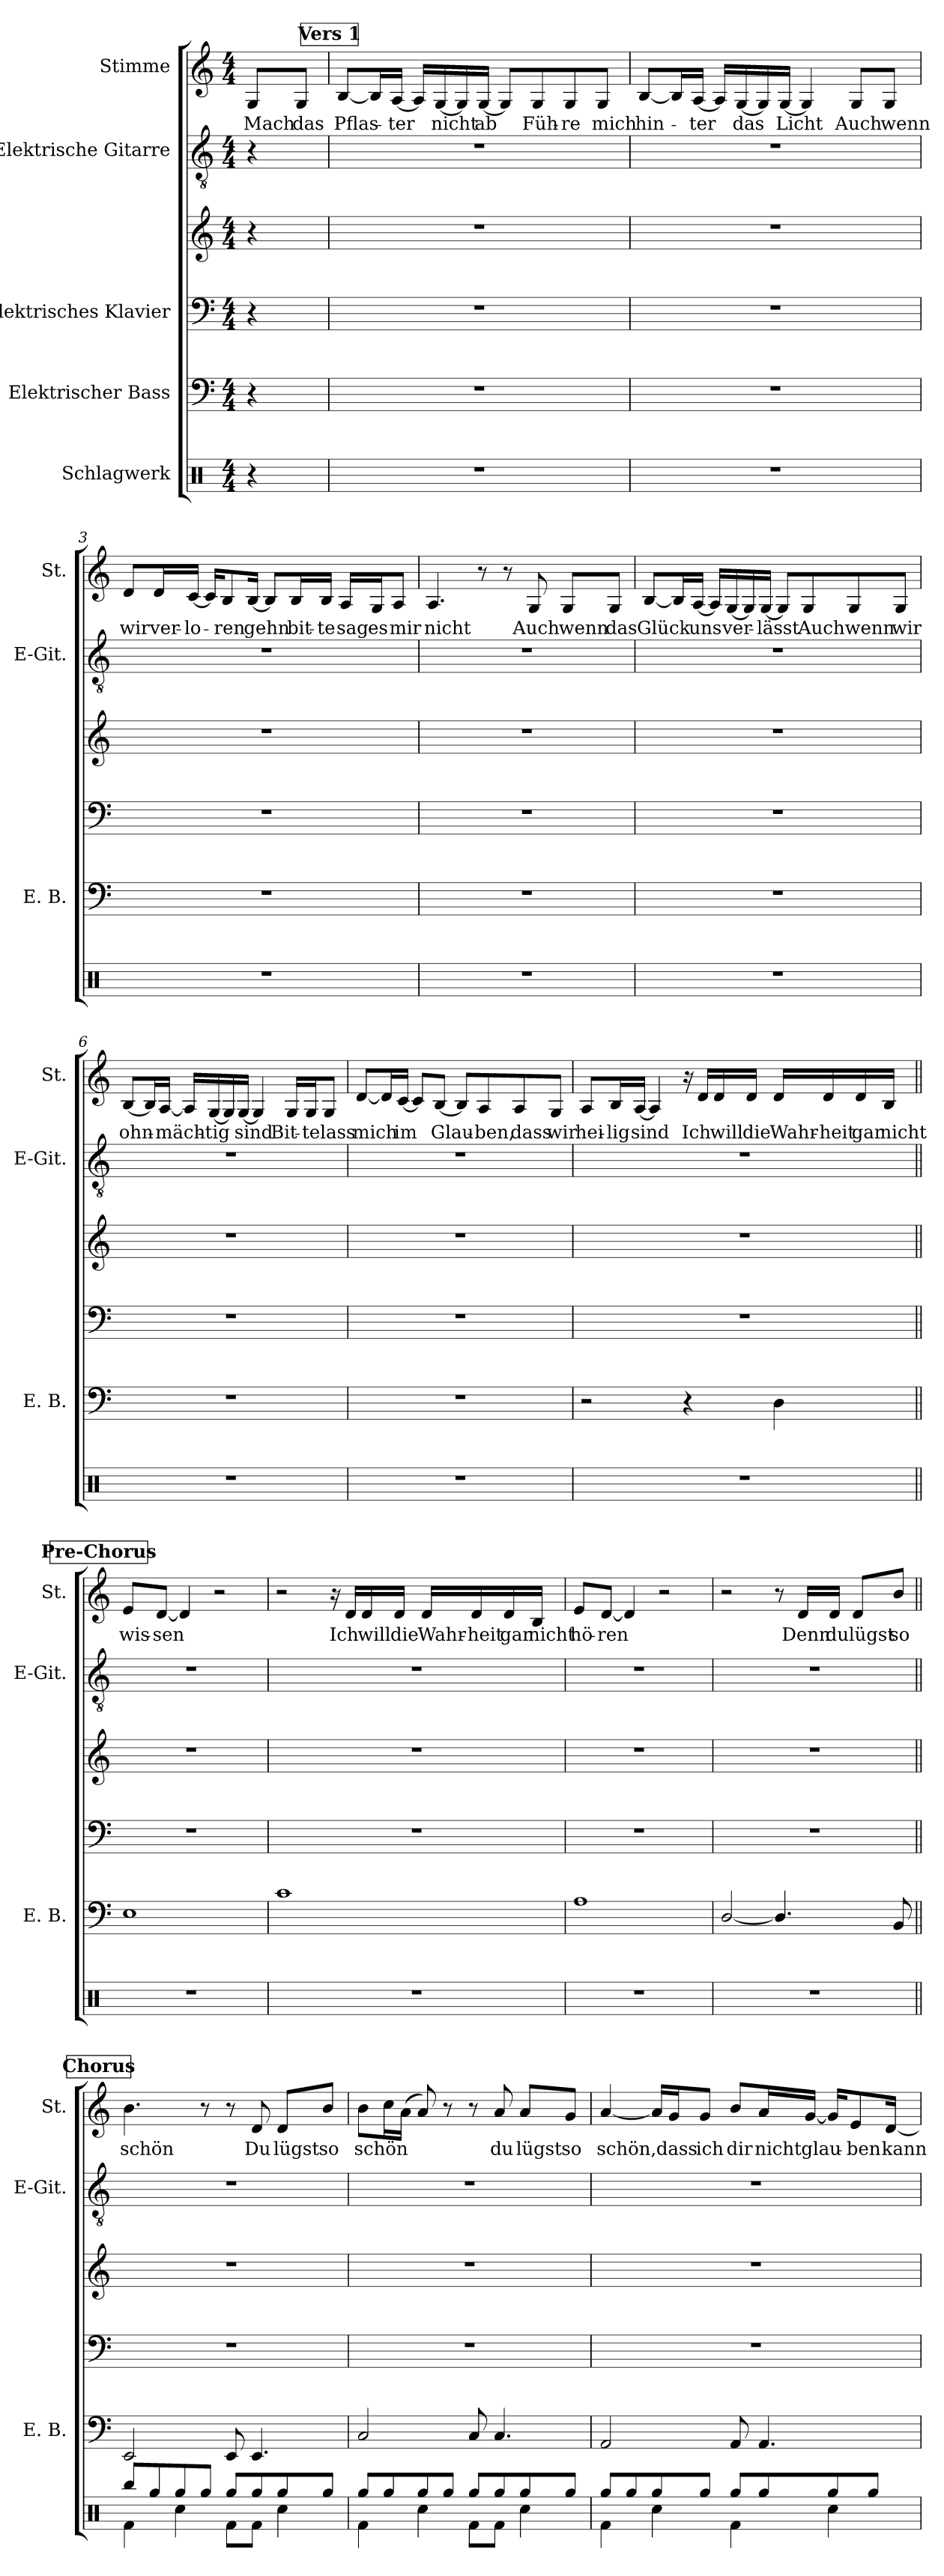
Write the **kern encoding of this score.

**kern	**kern	**kern	**kern	**kern	**kern	**text
*part5	*part4	*part3	*part3	*part2	*part1	*part1
*staff6	*staff5	*staff4	*staff3	*staff2	*staff1	*staff1
*I"Schlagwerk	*I"Elektrischer Bass	*I"Elektrisches Klavier	*	*I"Elektrische Gitarre	*I"Stimme	*
*	*I'E. B.	*	*	*I'E-Git.	*I'St.	*
*clefX	*clefF4	*clefF4	*clefG2	*clefGv2	*clefG2	*
*	*ITrd7c12	*	*	*	*	*
*k[]	*k[]	*k[]	*k[]	*k[]	*k[]	*
*M4/4	*M4/4	*M4/4	*M4/4	*M4/4	*M4/4	*
*MM82	*MM82	*MM82	*MM82	*MM82	*MM82	*
=	=	=	=	=	=	=
!	!	!	!	!	!	!LO:LY:b
4r	4r	4r	4r	4r	8G/L	Mach
!	!	!	!	!	!	!LO:LY:b
.	.	.	.	.	8G/J	das
!!LO:REH:place=s1:a:B:fs=11:t=Vers 1
=1	=1	=1	=1	=1	=1	=1
!	!	!	!	!	!	!LO:LY:b
1r	1r	1r	1r	1r	[8B/L	Pflas-
.	.	.	.	.	16B/L]	.
!	!	!	!	!	!	!LO:LY:b
.	.	.	.	.	[16A/JJ	-ter
.	.	.	.	.	16A/LL]	.
!	!	!	!	!	!	!LO:LY:b
.	.	.	.	.	[16G/	nicht
.	.	.	.	.	16G/]	.
!	!	!	!	!	!	!LO:LY:b
.	.	.	.	.	[16G/JJ	ab
.	.	.	.	.	8G/L]	.
!	!	!	!	!	!	!LO:LY:b
.	.	.	.	.	8G/	Füh-
!	!	!	!	!	!	!LO:LY:b
.	.	.	.	.	8G/	-re
!	!	!	!	!	!	!LO:LY:b
.	.	.	.	.	8G/J	mich
=2	=2	=2	=2	=2	=2	=2
!	!	!	!	!	!	!LO:LY:b
1r	1r	1r	1r	1r	[8B/L	hin-
.	.	.	.	.	16B/L]	.
!	!	!	!	!	!	!LO:LY:b
.	.	.	.	.	[16A/JJ	-ter
.	.	.	.	.	16A/LL]	.
!	!	!	!	!	!	!LO:LY:b
.	.	.	.	.	[16G/	das
.	.	.	.	.	16G/]	.
!	!	!	!	!	!	!LO:LY:b
.	.	.	.	.	[16G/JJ	Licht
.	.	.	.	.	4G/]	.
!	!	!	!	!	!	!LO:LY:b
.	.	.	.	.	8G/L	Auch
!	!	!	!	!	!	!LO:LY:b
.	.	.	.	.	8G/J	wenn
=3	=3	=3	=3	=3	=3	=3
!	!	!	!	!	!	!LO:LY:b
1r	1r	1r	1r	1r	8d/L	wir
!	!	!	!	!	!	!LO:LY:b
.	.	.	.	.	16d/L	ver-
!	!	!	!	!	!	!LO:LY:b
.	.	.	.	.	[16c/JJ	-lo-
.	.	.	.	.	16c/KL]	.
!	!	!	!	!	!	!LO:LY:b
.	.	.	.	.	8B/	-ren
!	!	!	!	!	!	!LO:LY:b
.	.	.	.	.	[16B/Jk	gehn
.	.	.	.	.	8B/L]	.
!	!	!	!	!	!	!LO:LY:b
.	.	.	.	.	16B/L	bit-
!	!	!	!	!	!	!LO:LY:b
.	.	.	.	.	16B/JJ	-te
!	!	!	!	!	!	!LO:LY:b
.	.	.	.	.	16A/LL	sag
!	!	!	!	!	!	!LO:LY:b
.	.	.	.	.	16G/J	es
!	!	!	!	!	!	!LO:LY:b
.	.	.	.	.	8A/J	mir
=4	=4	=4	=4	=4	=4	=4
!	!	!	!	!	!	!LO:LY:b
1r	1r	1r	1r	1r	4.A/	nicht
.	.	.	.	.	8r	.
.	.	.	.	.	8r	.
!	!	!	!	!	!	!LO:LY:b
.	.	.	.	.	8G/	Auch
!	!	!	!	!	!	!LO:LY:b
.	.	.	.	.	8G/L	wenn
!	!	!	!	!	!	!LO:LY:b
.	.	.	.	.	8G/J	das
!!LO:LB:g=z
=5	=5	=5	=5	=5	=5	=5
!	!	!	!	!	!	!LO:LY:b
1r	1r	1r	1r	1r	[8B/L	Glück
.	.	.	.	.	16B/L]	.
!	!	!	!	!	!	!LO:LY:b
.	.	.	.	.	[16A/JJ	uns
.	.	.	.	.	16A/LL]	.
!	!	!	!	!	!	!LO:LY:b
.	.	.	.	.	[16G/	ver-
.	.	.	.	.	16G/]	.
!	!	!	!	!	!	!LO:LY:b
.	.	.	.	.	[16G/JJ	-lässt
.	.	.	.	.	8G/L]	.
!	!	!	!	!	!	!LO:LY:b
.	.	.	.	.	8G/	Auch
!	!	!	!	!	!	!LO:LY:b
.	.	.	.	.	8G/	wenn
!	!	!	!	!	!	!LO:LY:b
.	.	.	.	.	8G/J	wir
=6	=6	=6	=6	=6	=6	=6
!	!	!	!	!	!	!LO:LY:b
1r	1r	1r	1r	1r	[8B/L	ohn-
.	.	.	.	.	16B/L]	.
!	!	!	!	!	!	!LO:LY:b
.	.	.	.	.	[16A/JJ	-mäch-
.	.	.	.	.	16A/LL]	.
!	!	!	!	!	!	!LO:LY:b
.	.	.	.	.	[16G/	-tig
.	.	.	.	.	16G/]	.
!	!	!	!	!	!	!LO:LY:b
.	.	.	.	.	[16G/JJ	sind
.	.	.	.	.	4G/]	.
!	!	!	!	!	!	!LO:LY:b
.	.	.	.	.	16G/LL	Bit-
!	!	!	!	!	!	!LO:LY:b
.	.	.	.	.	16G/J	-te
!	!	!	!	!	!	!LO:LY:b
.	.	.	.	.	8G/J	lass
=7	=7	=7	=7	=7	=7	=7
!	!	!	!	!	!	!LO:LY:b
1r	1r	1r	1r	1r	[8d/L	mich
.	.	.	.	.	16d/L]	.
!	!	!	!	!	!	!LO:LY:b
.	.	.	.	.	[16c/JJ	im
.	.	.	.	.	8c/L]	.
!	!	!	!	!	!	!LO:LY:b
.	.	.	.	.	[8B/J	Glau-
.	.	.	.	.	8B/L]	.
!	!	!	!	!	!	!LO:LY:b
.	.	.	.	.	8A/	-ben,
!	!	!	!	!	!	!LO:LY:b
.	.	.	.	.	8A/	dass
!	!	!	!	!	!	!LO:LY:b
.	.	.	.	.	8G/J	wir
=8	=8	=8	=8	=8	=8	=8
!	!	!	!	!	!	!LO:LY:b
1r	2r	1r	1r	1r	8A/L	hei-
!	!	!	!	!	!	!LO:LY:b
.	.	.	.	.	16B/L	-lig
!	!	!	!	!	!	!LO:LY:b
.	.	.	.	.	[16A/JJ	sind
.	.	.	.	.	4A/]	.
.	4r	.	.	.	16r	.
!	!	!	!	!	!	!LO:LY:b
.	.	.	.	.	16d/LL	Ich
!	!	!	!	!	!	!LO:LY:b
.	.	.	.	.	16d/	will
!	!	!	!	!	!	!LO:LY:b
.	.	.	.	.	16d/JJ	die
!	!	!	!	!	!	!LO:LY:b
.	4DD\	.	.	.	16d/LL	Wahr-
!	!	!	!	!	!	!LO:LY:b
.	.	.	.	.	16d/	-heit
!	!	!	!	!	!	!LO:LY:b
.	.	.	.	.	16d/	gar
!	!	!	!	!	!	!LO:LY:b
.	.	.	.	.	16B/JJ	nicht
!!LO:LB:g=z
!!LO:REH:place=s1:a:B:fs=11:t=Pre-Chorus
=9||	=9||	=9||	=9||	=9||	=9||	=9||
!	!	!	!	!	!	!LO:LY:b
1r	1EE	1r	1r	1r	8e/L	wis-
!	!	!	!	!	!	!LO:LY:b
.	.	.	.	.	[8d/J	-sen
.	.	.	.	.	4d/]	.
.	.	.	.	.	2r	.
=10	=10	=10	=10	=10	=10	=10
1r	1C	1r	1r	1r	2r	.
.	.	.	.	.	16r	.
!	!	!	!	!	!	!LO:LY:b
.	.	.	.	.	16d/LL	Ich
!	!	!	!	!	!	!LO:LY:b
.	.	.	.	.	16d/	will
!	!	!	!	!	!	!LO:LY:b
.	.	.	.	.	16d/JJ	die
!	!	!	!	!	!	!LO:LY:b
.	.	.	.	.	16d/LL	Wahr-
!	!	!	!	!	!	!LO:LY:b
.	.	.	.	.	16d/	-heit
!	!	!	!	!	!	!LO:LY:b
.	.	.	.	.	16d/	gar
!	!	!	!	!	!	!LO:LY:b
.	.	.	.	.	16B/JJ	nicht
=11	=11	=11	=11	=11	=11	=11
!	!	!	!	!	!	!LO:LY:b
1r	1AA	1r	1r	1r	8e/L	hö-
!	!	!	!	!	!	!LO:LY:b
.	.	.	.	.	[8d/J	-ren
.	.	.	.	.	4d/]	.
.	.	.	.	.	2r	.
=12	=12	=12	=12	=12	=12	=12
1r	[2DD/	1r	1r	1r	2r	.
.	4.DD/]	.	.	.	8r	.
!	!	!	!	!	!	!LO:LY:b
.	.	.	.	.	16d/LL	Denn
!	!	!	!	!	!	!LO:LY:b
.	.	.	.	.	16d/JJ	du
!	!	!	!	!	!	!LO:LY:b
.	.	.	.	.	8d/L	lügst
!	!	!	!	!	!	!LO:LY:b
.	8BBB/	.	.	.	8b/J	so
!!LO:PB:g=z
!!LO:REH:place=s1:a:B:fs=11:t=Chorus
=13||	=13||	=13||	=13||	=13||	=13||	=13||
*^	*	*	*	*	*	*
!	!	!	!	!	!	!	!LO:LY:b
8Rbb/L	4Rf\	2EEE/	1r	1r	1r	4.b\	schön
8Rgg/	.	.	.	.	.	.	.
8Rgg/	4Rcc\	.	.	.	.	.	.
8Rgg/J	.	.	.	.	.	8r	.
8Rgg/L	8Rf\L	8EEE/	.	.	.	8r	.
!	!	!	!	!	!	!	!LO:LY:b
8Rgg/	8Rf\J	4.EEE/	.	.	.	8d/	Du
!	!	!	!	!	!	!	!LO:LY:b
8Rgg/	4Rcc\	.	.	.	.	8d/L	lügst
!	!	!	!	!	!	!	!LO:LY:b
8Rgg/J	.	.	.	.	.	8b/J	so
=14	=14	=14	=14	=14	=14	=14	=14
!	!	!	!	!	!	!	!LO:LY:b
8Rgg/L	4Rf\	2CC/	1r	1r	1r	8b\L	schön
8Rgg/	.	.	.	.	.	16cc\L	.
.	.	.	.	.	.	(>16a\JJ	.
8Rgg/	4Rcc\	.	.	.	.	8a/)	.
8Rgg/J	.	.	.	.	.	8r	.
8Rgg/L	8Rf\L	8CC/	.	.	.	8r	.
!	!	!	!	!	!	!	!LO:LY:b
8Rgg/	8Rf\J	4.CC/	.	.	.	8a/	du
!	!	!	!	!	!	!	!LO:LY:b
8Rgg/	4Rcc\	.	.	.	.	8a/L	lügst
!	!	!	!	!	!	!	!LO:LY:b
8Rgg/J	.	.	.	.	.	8g/J	so
=15	=15	=15	=15	=15	=15	=15	=15
!	!	!	!	!	!	!	!LO:LY:b
8Rgg/L	4Rf\	2AAA/	1r	1r	1r	[4a/	schön,
8Rgg/	.	.	.	.	.	.	.
8Rgg/	4Rcc\	.	.	.	.	16a/LL]	.
!	!	!	!	!	!	!	!LO:LY:b
.	.	.	.	.	.	16g/J	dass
!	!	!	!	!	!	!	!LO:LY:b
8Rgg/J	.	.	.	.	.	8g/J	ich
!	!	!	!	!	!	!	!LO:LY:b
8Rgg/L	4Rf\	8AAA/	.	.	.	8b/L	dir
!	!	!	!	!	!	!	!LO:LY:b
8Rgg/	.	4.AAA/	.	.	.	16a/L	nicht
!	!	!	!	!	!	!	!LO:LY:b
.	.	.	.	.	.	[16g/JJ	glau-
8Rgg/	4Rcc\	.	.	.	.	16g/KL]	.
!	!	!	!	!	!	!	!LO:LY:b
.	.	.	.	.	.	8e/	-ben
8Rgg/J	.	.	.	.	.	.	.
!	!	!	!	!	!	!	!LO:LY:b
.	.	.	.	.	.	[16d/Jk	kann
*v	*v	*	*	*	*	*	*
=	=	=	=	=	=	=
*-	*-	*-	*-	*-	*-	*-
